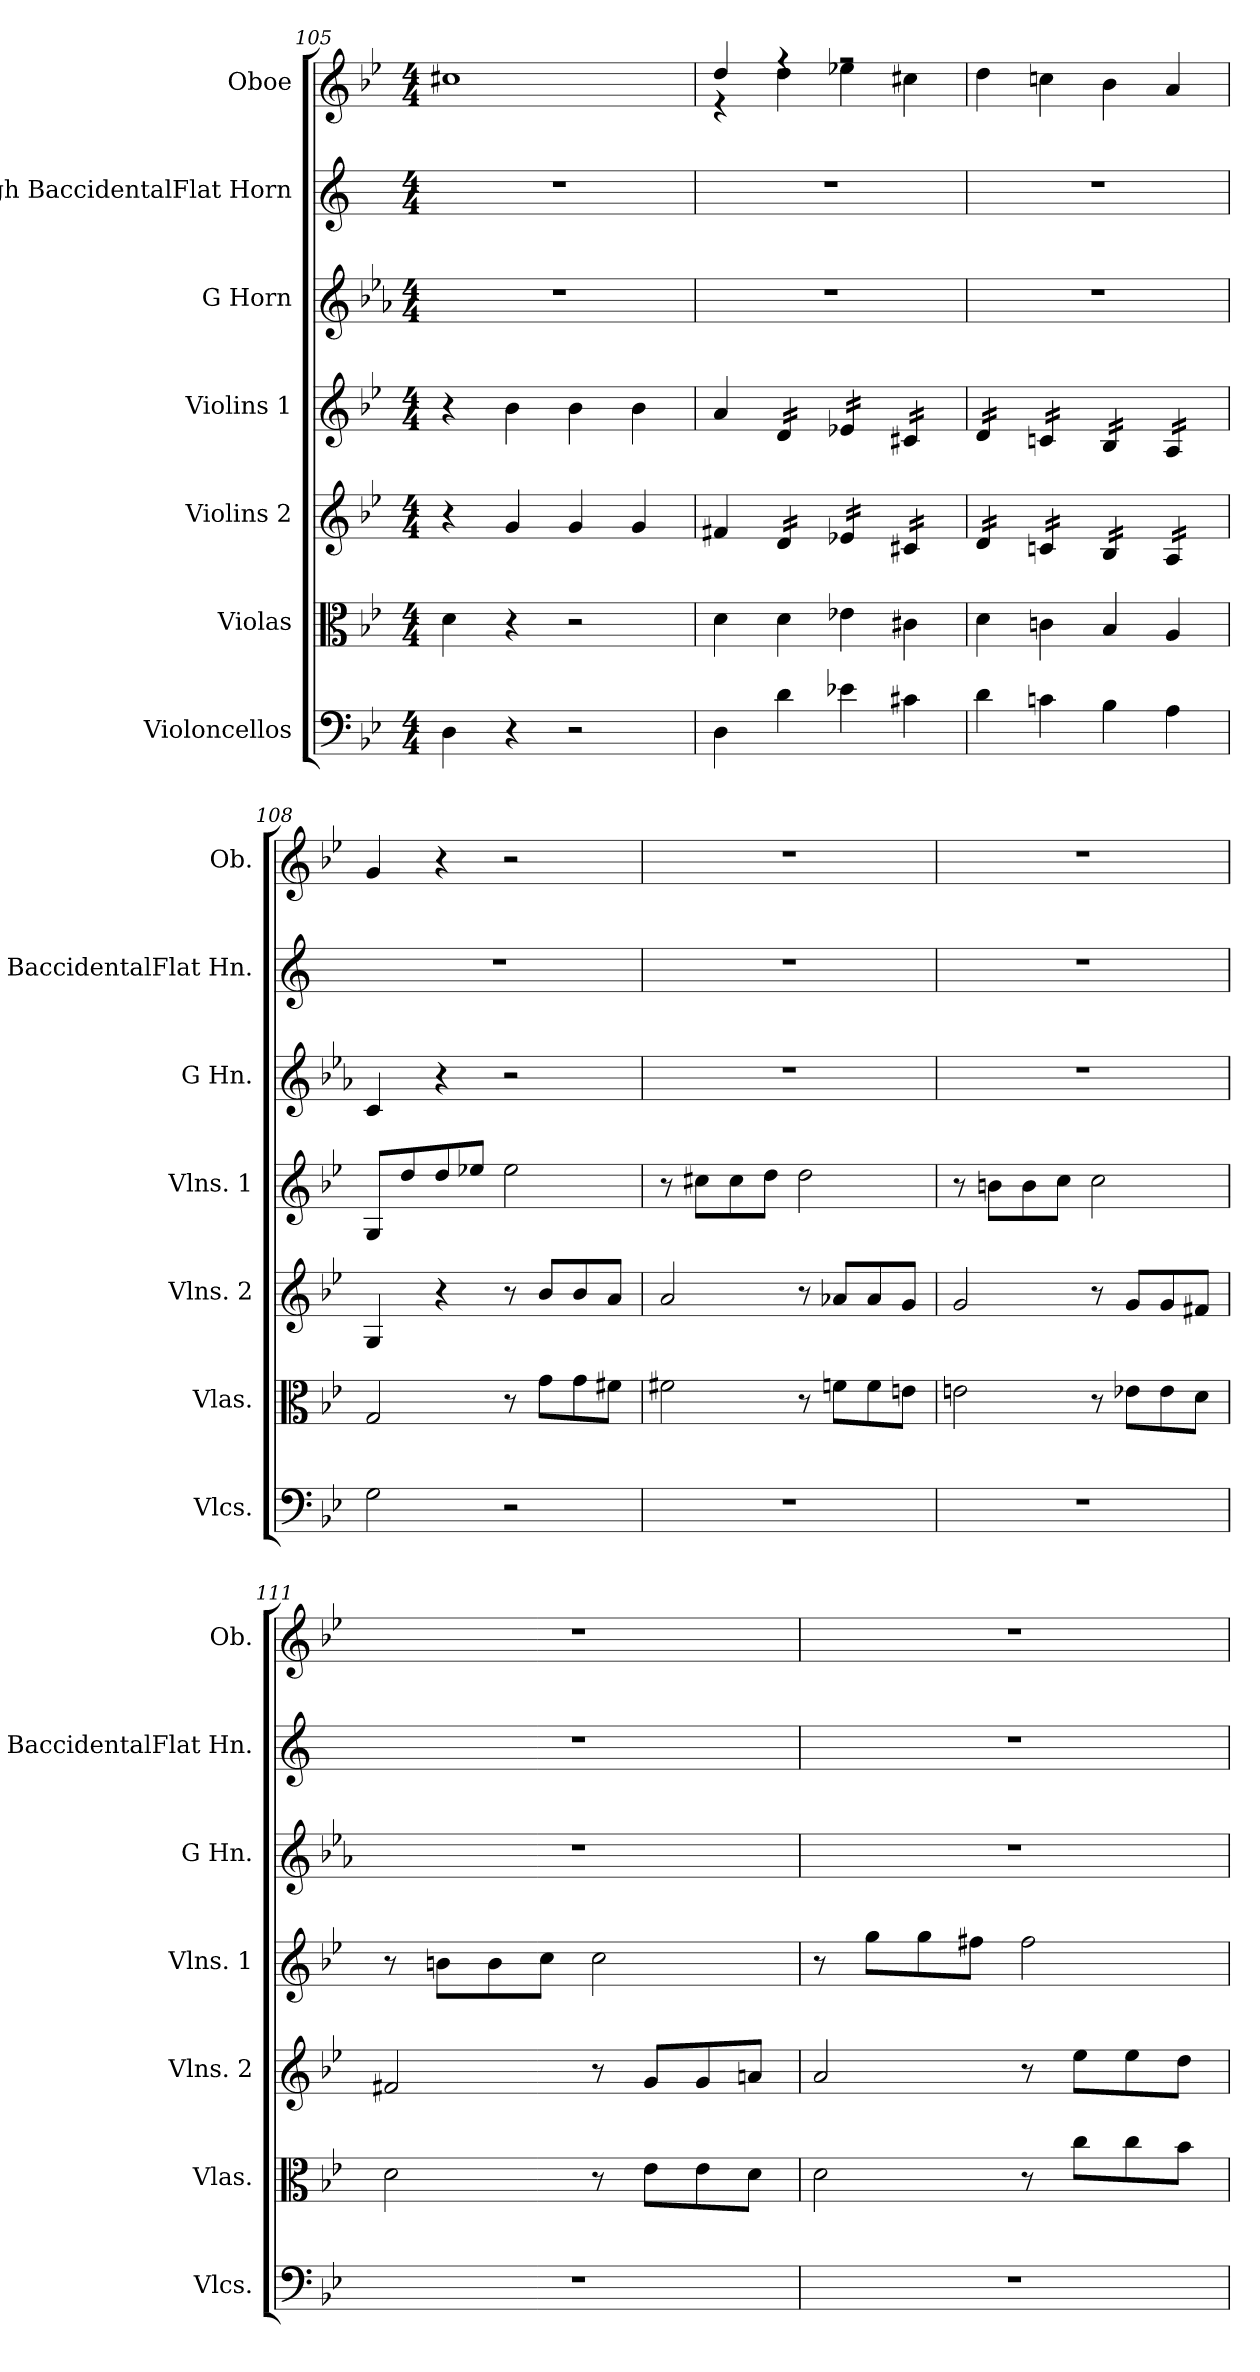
**kern	**kern	**kern	**kern	**kern	**kern	**kern
*part7	*part6	*part5	*part4	*part3	*part2	*part1
*staff7	*staff6	*staff5	*staff4	*staff3	*staff2	*staff1
*I"Violoncellos	*I"Violas	*I"Violins 2	*I"Violins 1	*I"G Horn	*I"High BaccidentalFlat Horn	*I"Oboe
*I'Vlcs.	*I'Vlas.	*I'Vlns. 2	*I'Vlns. 1	*I'G Hn.	*I'H. BaccidentalFlat Hn.	*I'Ob.
!!LO:PB:g=z
*clefF4	*clefC3	*clefG2	*clefG2	*clefG2	*clefG2	*clefG2
*	*	*	*	*ITrd3c5	*ITrd1c2	*
*k[b-e-]	*k[b-e-]	*k[b-e-]	*k[b-e-]	*k[b-e-]	*k[b-e-]	*k[b-e-]
*M4/4	*M4/4	*M4/4	*M4/4	*M4/4	*M4/4	*M4/4
=105	=105	=105	=105	=105	=105	=105
4D\	4d\	4r	4r	1r	1r	1cc#X
4r	4r	4g/	4b-\	.	.	.
2r	2r	4g/	4b-\	.	.	.
.	.	4g/	4b-\	.	.	.
=106	=106	=106	=106	=106	=106	=106
*	*	*	*	*	*	*^
4Di\	4di\	4f#Xj/	4aZ/	1r	1r	4ddi/	4r
*	*	*tremolo	*	*	*	*	*
*	*	*	*tremolo	*	*	*	*
4d\	4d\	16d/LL	16d/LL	.	.	4rff	4dd\
.	.	16d/	16d/	.	.	.	.
.	.	16d/	16d/	.	.	.	.
.	.	16d/JJ	16d/JJ	.	.	.	.
4e-X\	4e-X\	16e-X/LL	16e-X/LL	.	.	2rff	4ee-X\
.	.	16e-X/	16e-X/	.	.	.	.
.	.	16e-X/	16e-X/	.	.	.	.
.	.	16e-X/JJ	16e-X/JJ	.	.	.	.
4c#X\	4c#X\	16c#X/LL	16c#X/LL	.	.	.	4cc#X\
.	.	16c#X/	16c#X/	.	.	.	.
.	.	16c#X/	16c#X/	.	.	.	.
.	.	16c#X/JJ	16c#X/JJ	.	.	.	.
*	*	*	*	*	*	*v	*v
=107	=107	=107	=107	=107	=107	=107
4d\	4d\	16d/LL	16d/LL	1r	1r	4dd\
.	.	16d/	16d/	.	.	.
.	.	16d/	16d/	.	.	.
.	.	16d/JJ	16d/JJ	.	.	.
4cn\	4cn\	16cn/LL	16cn/LL	.	.	4ccn\
.	.	16cn/	16cn/	.	.	.
.	.	16cn/	16cn/	.	.	.
.	.	16cn/JJ	16cn/JJ	.	.	.
4B-\	4B-/	16B-/LL	16B-/LL	.	.	4b-\
.	.	16B-/	16B-/	.	.	.
.	.	16B-/	16B-/	.	.	.
.	.	16B-/JJ	16B-/JJ	.	.	.
4A\	4A/	16A/LL	16A/LL	.	.	4a/
.	.	16A/	16A/	.	.	.
.	.	16A/	16A/	.	.	.
.	.	16A/JJ	16A/JJ	.	.	.
*	*	*	*Xtremolo	*	*	*
*	*	*Xtremolo	*	*	*	*
=108	=108	=108	=108	=108	=108	=108
2G\	2G/	4G/	8G/L	4G/	1r	4g/
.	.	.	8dd/	.	.	.
.	.	4r	8dd/	4r	.	4r
.	.	.	8ee-X/J	.	.	.
2r	8r	8r	2ee-\	2r	.	2r
.	8g\L	8b-/L	.	.	.	.
.	8g\	8b-/	.	.	.	.
.	8f#X\J	8a/J	.	.	.	.
=109	=109	=109	=109	=109	=109	=109
1r	2f#Xi\	2aj/	8r	1r	1r	1r
.	.	.	8cc#X\L	.	.	.
.	.	.	8cc#\	.	.	.
.	.	.	8dd\J	.	.	.
.	8r	8r	2dd\	.	.	.
.	8fn\L	8a-X/L	.	.	.	.
.	8f\	8a-/	.	.	.	.
.	8en\J	8g/J	.	.	.	.
!!LO:PB:g=z
=110	=110	=110	=110	=110	=110	=110
1r	2eni\	2gj/	8r	1r	1r	1r
.	.	.	8bn\L	.	.	.
.	.	.	8b\	.	.	.
.	.	.	8cc\J	.	.	.
.	8r	8r	2cc\	.	.	.
.	8e-X\L	8g/L	.	.	.	.
.	8e-\	8g/	.	.	.	.
.	8d\J	8f#X/J	.	.	.	.
=111	=111	=111	=111	=111	=111	=111
1r	2di\	2f#Xj/	8r	1r	1r	1r
.	.	.	8bn\L	.	.	.
.	.	.	8b\	.	.	.
.	.	.	8cc\J	.	.	.
.	8r	8r	2cc\	.	.	.
.	8e-\L	8g/L	.	.	.	.
.	8e-\	8g/	.	.	.	.
.	8d\J	8an/J	.	.	.	.
=112	=112	=112	=112	=112	=112	=112
1r	2d\	2a/	8r	1r	1r	1r
.	.	.	8gg\L	.	.	.
.	.	.	8gg\	.	.	.
.	.	.	8ff#X\J	.	.	.
.	8r	8r	2ff#\	.	.	.
.	8cc\L	8ee-\L	.	.	.	.
.	8cc\	8ee-\	.	.	.	.
.	8b-\J	8dd\J	.	.	.	.
=	=	=	=	=	=	=
*-	*-	*-	*-	*-	*-	*-
